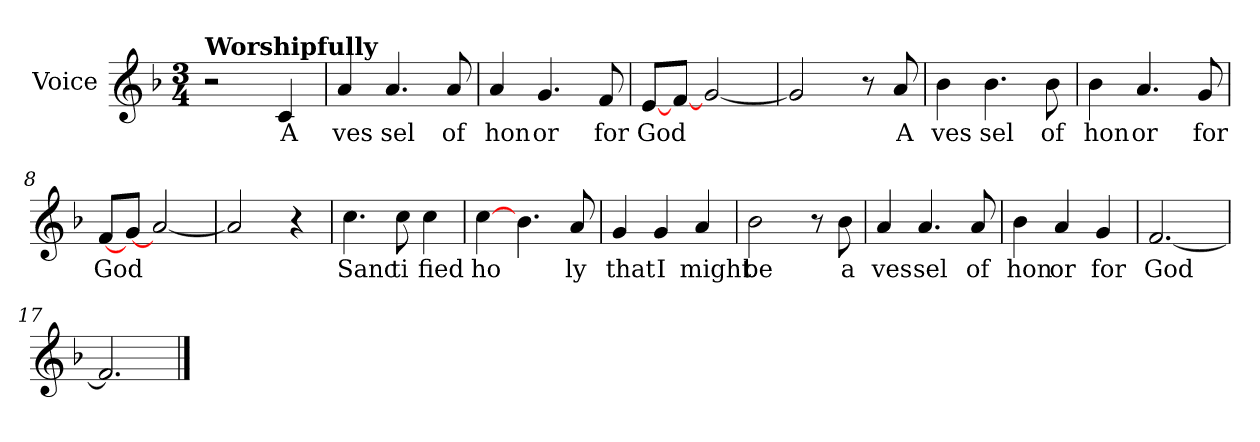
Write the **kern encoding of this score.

**kern	**text
*part1	*part1
*staff1	*staff1
*I"Voice	*
*I'V	*
*clefG2	*
*k[b-]	*
*F:	*
*M3/4	*
*MM70	*
=1	=1
!LO:TX:a:B:t=Worshipfully	!
2r	.
!	!LO:LY:b
4c/	A
=2	=2
!	!LO:LY:b
4a/	ves
!	!LO:LY:b
4.a/	sel
!	!LO:LY:b
8a/	of
=3	=3
!	!LO:LY:b
4a/	hon
!	!LO:LY:b
4.g/	or
!	!LO:LY:b
8f/	for
=4	=4
!	!LO:LY:b
[8e/L	God
[8f/J	.
[2g/	.
=5	=5
2g/]	.
8r	.
!	!LO:LY:b
8a/	A
=6	=6
!	!LO:LY:b
4b-\	ves
!	!LO:LY:b
4.b-\	sel
!	!LO:LY:b
8b-\	of
=7	=7
!	!LO:LY:b
4b-\	hon
!	!LO:LY:b
4.a/	or
!	!LO:LY:b
8g/	for
!!LO:LB:g=z
=8	=8
!	!LO:LY:b
[8f/L	God
[8g/J	.
[2a/	.
=9	=9
2a/]	.
4r	.
=10	=10
!	!LO:LY:b
4.cc\	Sanc
!	!LO:LY:b
8cc\	ti
!	!LO:LY:b
4cc\	fied
=11	=11
!	!LO:LY:b
[4cc\	ho
4.b-\	.
!	!LO:LY:b
8a/	ly
=12	=12
!	!LO:LY:b
4g/	that
!	!LO:LY:b
4g/	I
!	!LO:LY:b
4a/	might
=13	=13
!	!LO:LY:b
2b-\	be
8r	.
!	!LO:LY:b
8b-\	a
=14	=14
!	!LO:LY:b
4a/	ves
!	!LO:LY:b
4.a/	sel
!	!LO:LY:b
8a/	of
!!LO:LB:g=z
=15	=15
!	!LO:LY:b
4b-\	hon
!	!LO:LY:b
4a/	or
!	!LO:LY:b
4g/	for
=16	=16
!	!LO:LY:b
[2.f/	God
=17	=17
2.f/]	.
==	==
*-	*-
